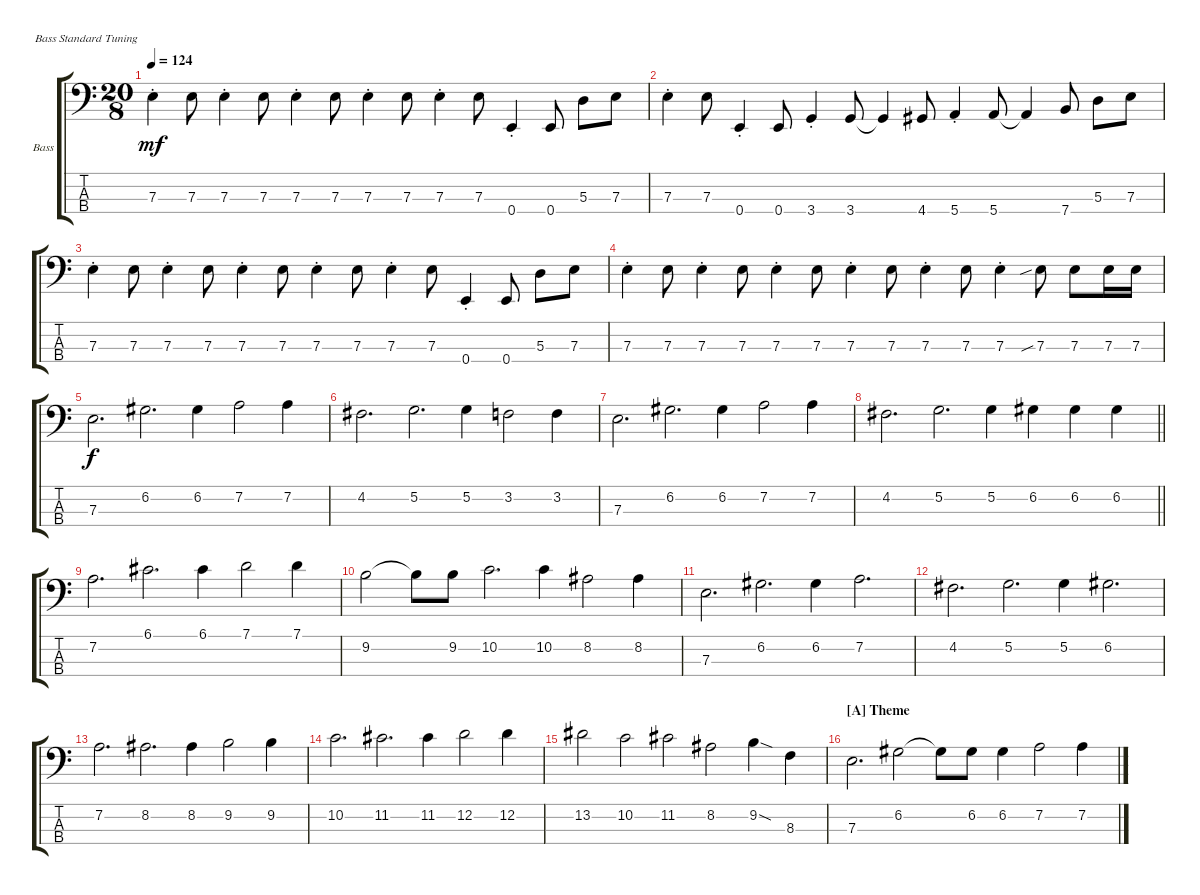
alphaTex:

\bracketExtendMode groupsimilarinstruments
\firstSystemTrackNameOrientation horizontal
\otherSystemsTrackNameOrientation horizontal
\track ("E-Bass" "Bass") {instrument fretlessbass}
\staff {score tabs}
\tuning (G2 D2 A1 E1)
\ts (20 8)
\tempo 124
\clef f4
\ks c
7.3{st}.4{dy mf} 7.3.8 7.3{st}.4 7.3.8 7.3{st}.4 7.3.8 7.3{st}.4 7.3.8 7.3{st}.4 7.3.8 0.4{st}.4 0.4.8 5.3.8 7.3.8 |
7.3{st}.4 7.3.8 0.4{st}.4 0.4.8 3.4{st}.4 3.4.8 3.4{t}.4 4.4.8 5.4{st}.4 5.4.8 5.4{t}.4 7.4.8 5.3.8 7.3.8 |
7.3{st}.4 7.3.8 7.3{st}.4 7.3.8 7.3{st}.4 7.3.8 7.3{st}.4 7.3.8 7.3{st}.4 7.3.8 0.4{st}.4 0.4.8 5.3.8 7.3.8 |
7.3{st}.4 7.3.8 7.3{st}.4 7.3.8 7.3{st}.4 7.3.8 7.3{st}.4 7.3.8 7.3{st}.4 7.3.8 7.3{st}.4 7.3{sib}.8 7.3.8 7.3.16 7.3.16 |
7.3.2{d dy f} 6.2.2{d} 6.2.4 7.2.2 7.2.4 |
4.2.2{d} 5.2.2{d} 5.2.4 3.2.2 3.2.4 |
7.3.2{d} 6.2.2{d} 6.2.4 7.2.2 7.2.4 |
\barLineRight lightlight
4.2.2{d} 5.2.2{d} 5.2.4 6.2.4 6.2.4 6.2.4 |
7.2.2{d} 6.1.2{d} 6.1.4 7.1.2 7.1.4 |
9.2.2 9.2{t}.8 9.2.8 10.2.2{d} 10.2.4 8.2.2 8.2.4 |
7.3.2{d} 6.2.2{d} 6.2.4 7.2.2{d} |
4.2.2{d} 5.2.2{d} 5.2.4 6.2.2{d} |
7.2.2{d} 8.2.2{d} 8.2.4 9.2.2 9.2.4 |
10.2.2{d} 11.2.2{d} 11.2.4 12.2.2 12.2.4 |
13.2.2 10.2.2 11.2.2 8.2.2 9.2{sod}.4 8.3.4 |
\section ("A" "Theme")
7.3.2{d} 6.2.2 6.2{t}.8 6.2.8 6.2.4 7.2.2 7.2.4
